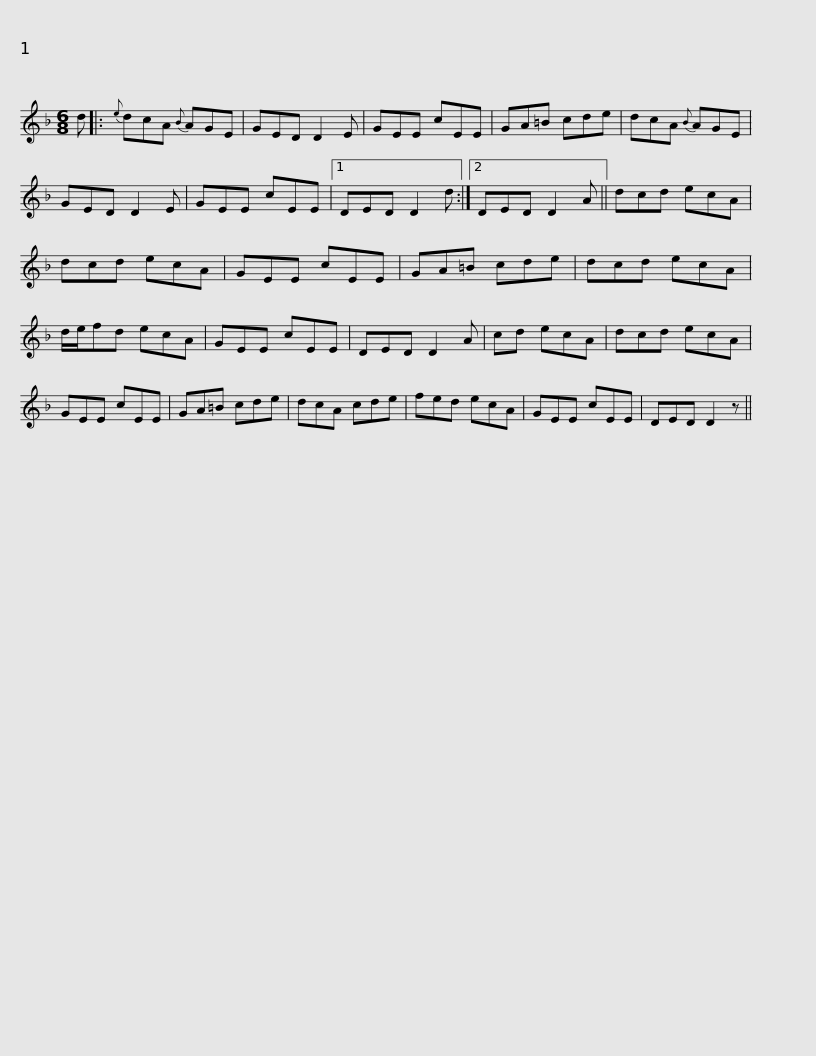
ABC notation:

X:1
L:1/8
M:6/8
I:linebreak $
K:Dmin
V:1 treble
V:1
 d |:{e} dcA{B} AGE | GED D2 E | GEE cEE | GA=B cde | %5
 dcA{B} AGE | GED D2 E |$ GEE cEE |1 DED D2 d :|2 DED D2 A || %10
 dcd ecA | dcd ecA | GEE cEE | GA=B cde |$ dcd ecA | %15
 d/e/fd ecA | GEE cEE | DED D2 A | cd ecA | dcd ecA | %20
 GEE cEE |$ GA=B cde | dcA cde | fed ecA | GEE cEE | %25
 DED D2 z || %26
